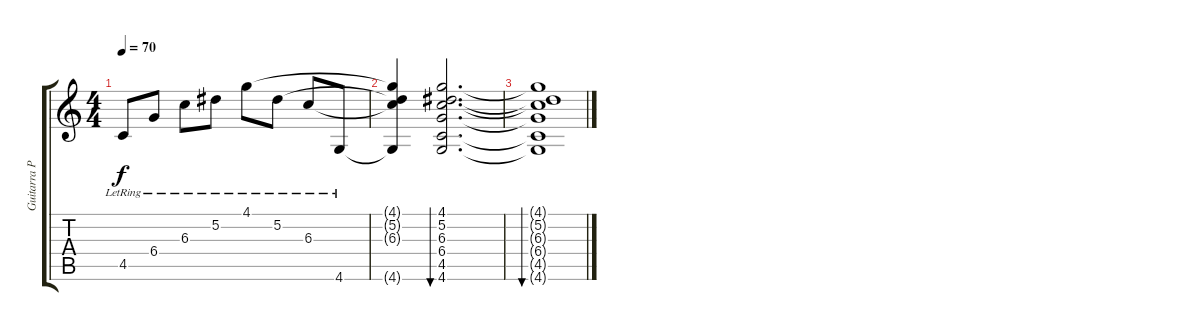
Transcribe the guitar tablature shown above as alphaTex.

\track ("Guitarra Principal" "Guitarra P") {instrument acousticguitarsteel}
\staff {score tabs}
\tuning (Eb4 Bb3 Gb3 Db3 Ab2 Eb2) {hide}
\ts (4 4)
\tempo 70
\clef g2
\ks c
4.5{lr}.8{dy f instrument acousticguitarsteel} 6.4{lr}.8 6.3{lr}.8 5.2{lr}.8 4.1{lr}.8 5.2{lr}.8 6.3{lr}.8 4.6{lr}.8 |
(4.1{t} 5.2{t} 6.3{t} 4.6{t}).4 (4.1 5.2 6.3 6.4 4.5 4.6).2{d bu 120} |
(4.1{t} 5.2{t} 6.3{t} 6.4{t} 4.5{t} 4.6{t}).1{bu 120}
